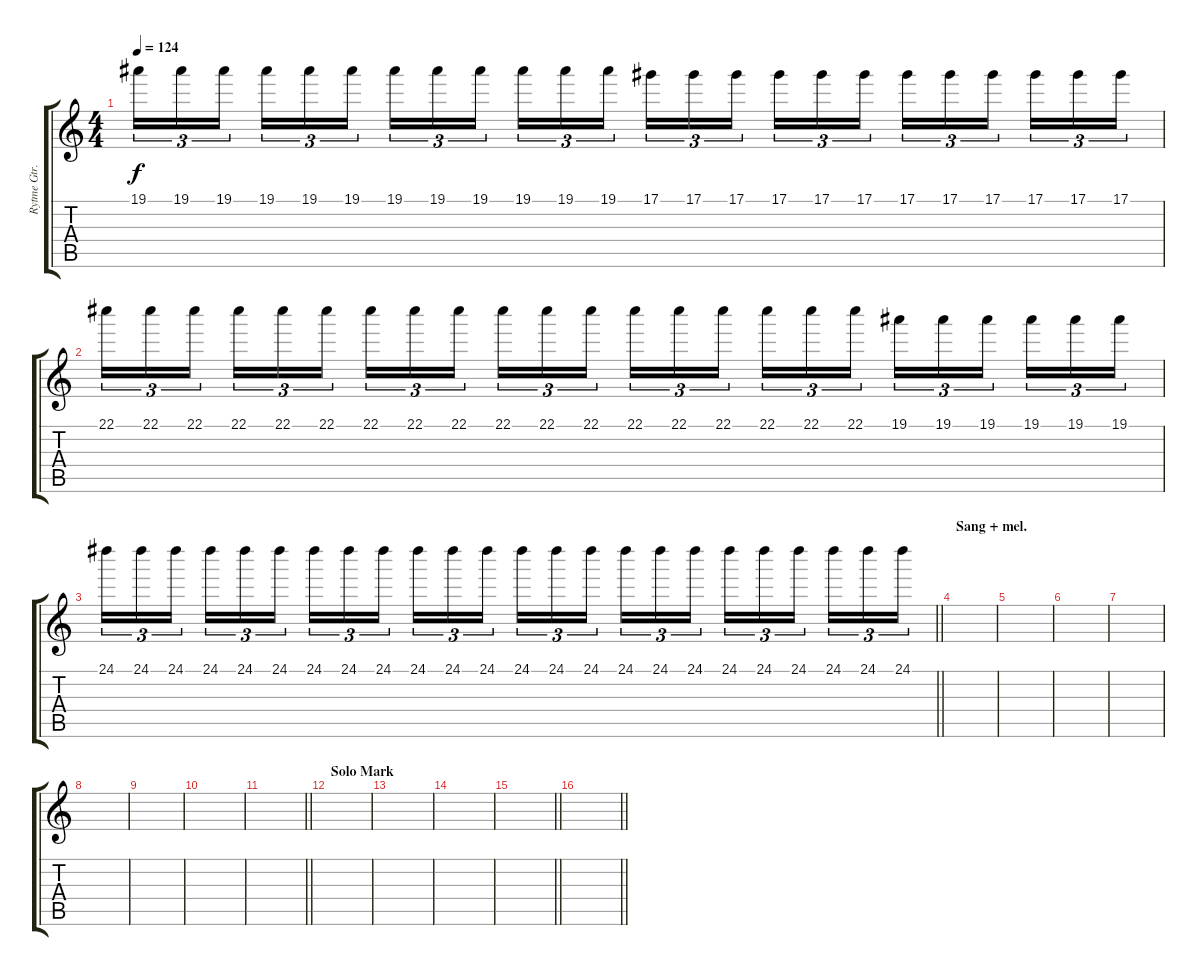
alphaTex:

\track ("Rytme Gtr. 3" "Rytme Gtr.") {instrument distortionguitar}
\staff {score tabs}
\tuning (Eb4 Bb3 Gb3 Db3 Ab2 Eb2) {hide}
\ts (4 4)
\tempo 124
\clef g2
\ks c
19.1.16{tu (3 2) dy f} 19.1.16{tu (3 2)} 19.1.16{tu (3 2) beam splitsecondary} 19.1.16{tu (3 2)} 19.1.16{tu (3 2)} 19.1.16{tu (3 2)} 19.1.16{tu (3 2)} 19.1.16{tu (3 2)} 19.1.16{tu (3 2) beam splitsecondary} 19.1.16{tu (3 2)} 19.1.16{tu (3 2)} 19.1.16{tu (3 2)} 17.1.16{tu (3 2)} 17.1.16{tu (3 2)} 17.1.16{tu (3 2) beam splitsecondary} 17.1.16{tu (3 2)} 17.1.16{tu (3 2)} 17.1.16{tu (3 2)} 17.1.16{tu (3 2)} 17.1.16{tu (3 2)} 17.1.16{tu (3 2) beam splitsecondary} 17.1.16{tu (3 2)} 17.1.16{tu (3 2)} 17.1.16{tu (3 2)} |
22.1.16{tu (3 2)} 22.1.16{tu (3 2)} 22.1.16{tu (3 2) beam splitsecondary} 22.1.16{tu (3 2)} 22.1.16{tu (3 2)} 22.1.16{tu (3 2)} 22.1.16{tu (3 2)} 22.1.16{tu (3 2)} 22.1.16{tu (3 2) beam splitsecondary} 22.1.16{tu (3 2)} 22.1.16{tu (3 2)} 22.1.16{tu (3 2)} 22.1.16{tu (3 2)} 22.1.16{tu (3 2)} 22.1.16{tu (3 2) beam splitsecondary} 22.1.16{tu (3 2)} 22.1.16{tu (3 2)} 22.1.16{tu (3 2)} 19.1.16{tu (3 2)} 19.1.16{tu (3 2)} 19.1.16{tu (3 2) beam splitsecondary} 19.1.16{tu (3 2)} 19.1.16{tu (3 2)} 19.1.16{tu (3 2)} |
\barLineRight lightlight
24.1.16{tu (3 2)} 24.1.16{tu (3 2)} 24.1.16{tu (3 2) beam splitsecondary} 24.1.16{tu (3 2)} 24.1.16{tu (3 2)} 24.1.16{tu (3 2)} 24.1.16{tu (3 2)} 24.1.16{tu (3 2)} 24.1.16{tu (3 2) beam splitsecondary} 24.1.16{tu (3 2)} 24.1.16{tu (3 2)} 24.1.16{tu (3 2)} 24.1.16{tu (3 2)} 24.1.16{tu (3 2)} 24.1.16{tu (3 2) beam splitsecondary} 24.1.16{tu (3 2)} 24.1.16{tu (3 2)} 24.1.16{tu (3 2)} 24.1.16{tu (3 2)} 24.1.16{tu (3 2)} 24.1.16{tu (3 2) beam splitsecondary} 24.1.16{tu (3 2)} 24.1.16{tu (3 2)} 24.1.16{tu (3 2)} |
\section ("" "Sang + mel.")
|
|
|
|
|
|
|
\barLineRight lightlight
|
\section ("" "Solo Mark")
|
|
|
\barLineRight lightlight
|
\barLineRight lightlight
